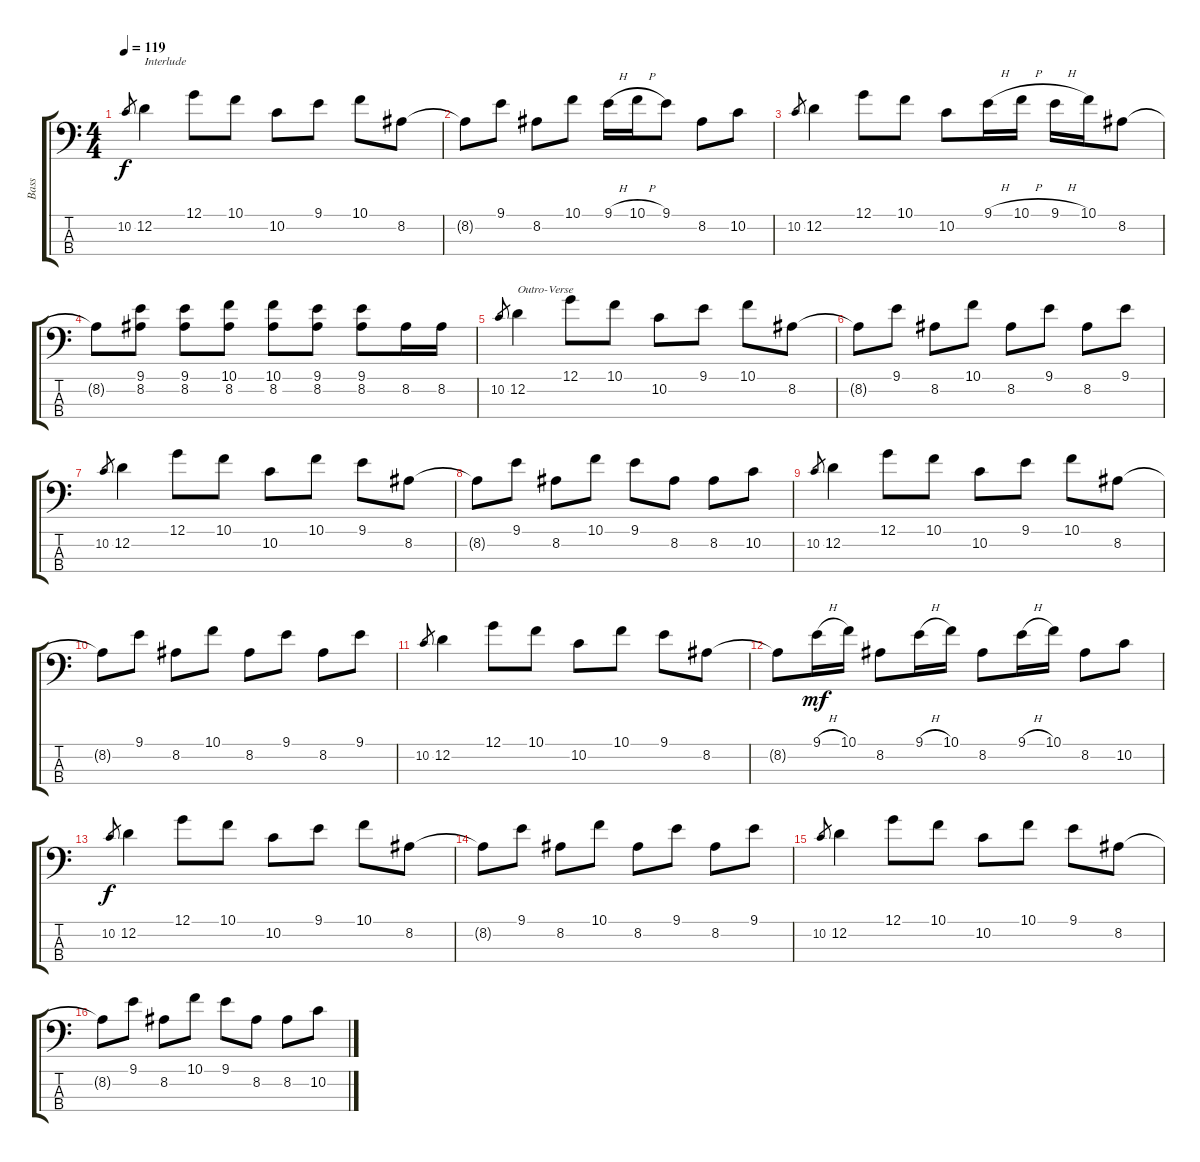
\track ("Bass" "Bass") {instrument electricbassfinger}
\staff {score tabs}
\tuning (G2 D2 A1 E1) {hide}
\ts (4 4)
\tempo 119
\clef f4
\ks c
10.2.8{gr dy f} 12.2.4{txt "Interlude"} 12.1.8 10.1.8 10.2.8 9.1.8 10.1.8 8.2.8 |
8.2{t}.8 9.1.8 8.2.8 10.1.8 9.1{h}.16 10.1{h}.16 9.1.8 8.2.8 10.2.8 |
10.2.8{gr} 12.2.4 12.1.8 10.1.8 10.2.8 9.1{h}.16 10.1{h}.16 9.1{h}.16 10.1.16 8.2.8 |
8.2{t}.8 (9.1 8.2).8 (9.1 8.2).8 (10.1 8.2).8 (10.1 8.2).8 (9.1 8.2).8 (9.1 8.2).8 8.2.16 8.2.16 |
10.2.8{gr} 12.2.4{txt "Outro-Verse"} 12.1.8 10.1.8 10.2.8 9.1.8 10.1.8 8.2.8 |
8.2{t}.8 9.1.8 8.2.8 10.1.8 8.2.8 9.1.8 8.2.8 9.1.8 |
10.2.8{gr} 12.2.4 12.1.8 10.1.8 10.2.8 10.1.8 9.1.8 8.2.8 |
8.2{t}.8 9.1.8 8.2.8 10.1.8 9.1.8 8.2.8 8.2.8 10.2.8 |
10.2.8{gr} 12.2.4 12.1.8 10.1.8 10.2.8 9.1.8 10.1.8 8.2.8 |
8.2{t}.8 9.1.8 8.2.8 10.1.8 8.2.8 9.1.8 8.2.8 9.1.8 |
10.2.8{gr} 12.2.4 12.1.8 10.1.8 10.2.8 10.1.8 9.1.8 8.2.8 |
8.2{t}.8 9.1{h}.16{dy mf} 10.1.16 8.2.8 9.1{h}.16 10.1.16 8.2.8 9.1{h}.16 10.1.16 8.2.8 10.2.8 |
10.2.8{gr dy f} 12.2.4 12.1.8 10.1.8 10.2.8 9.1.8 10.1.8 8.2.8 |
8.2{t}.8 9.1.8 8.2.8 10.1.8 8.2.8 9.1.8 8.2.8 9.1.8 |
10.2.8{gr} 12.2.4 12.1.8 10.1.8 10.2.8 10.1.8 9.1.8 8.2.8 |
8.2{t}.8 9.1.8 8.2.8 10.1.8 9.1.8 8.2.8 8.2.8 10.2.8
